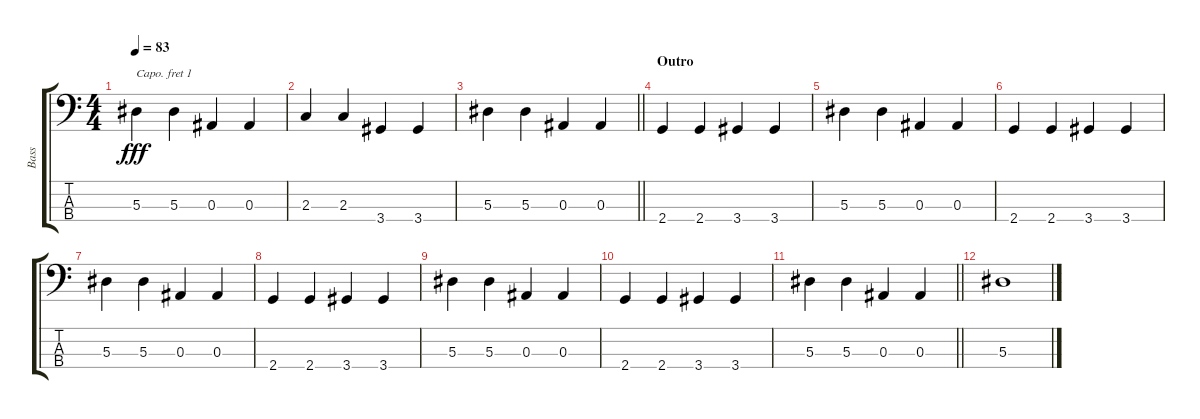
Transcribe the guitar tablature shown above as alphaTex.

\track ("Bass" "Bass") {instrument electricbasspick}
\staff {score tabs}
\capo 1
\tuning (G2 D2 A1 E1) {hide}
\ts (4 4)
\tempo 83
\clef f4
\ks c
5.3.4{dy fff} 5.3.4 0.3.4 0.3.4 |
2.3.4 2.3.4 3.4.4 3.4.4 |
\barLineRight lightlight
5.3.4 5.3.4 0.3.4 0.3.4 |
\section ("" "Outro")
2.4.4 2.4.4 3.4.4 3.4.4 |
5.3.4 5.3.4 0.3.4 0.3.4 |
2.4.4 2.4.4 3.4.4 3.4.4 |
5.3.4 5.3.4 0.3.4 0.3.4 |
2.4.4 2.4.4 3.4.4 3.4.4 |
5.3.4 5.3.4 0.3.4 0.3.4 |
2.4.4 2.4.4 3.4.4 3.4.4 |
\barLineRight lightlight
5.3.4 5.3.4 0.3.4 0.3.4 |
5.3.1
